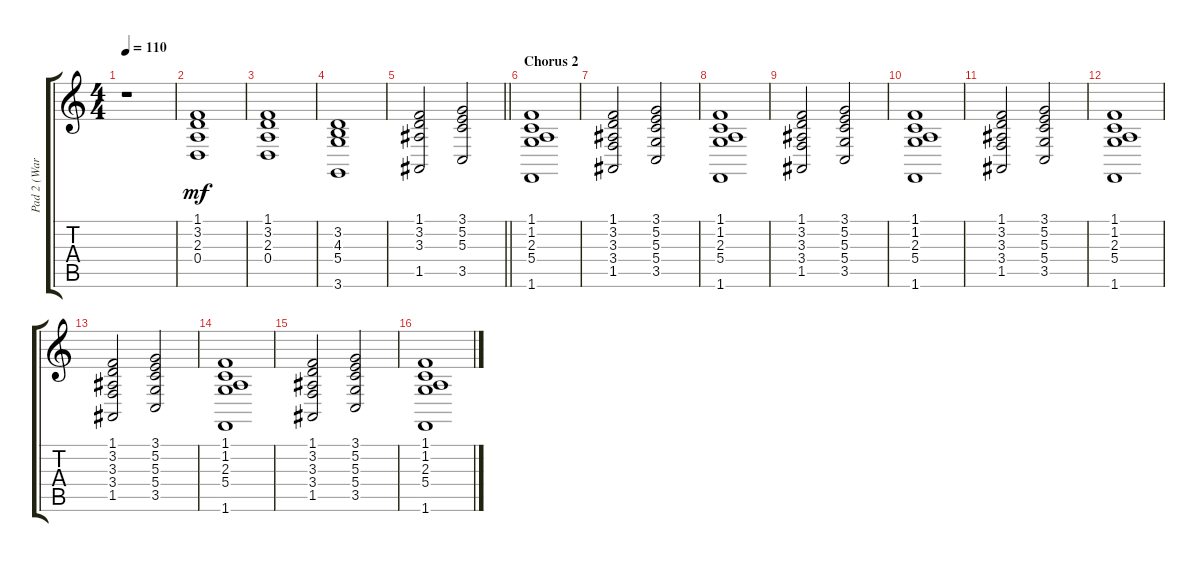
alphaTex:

\track ("Pad 2 (Warm)" "Pad 2 (War") {instrument pad2warm}
\staff {score tabs}
\tuning (E4 B3 G3 D3 A2 E2) {hide}
\ts (4 4)
\tempo 110
\clef g2
\ks c
r.1{dy mf} |
(1.1 3.2 2.3 0.4).1 |
(1.1 3.2 2.3 0.4).1 |
(3.2 4.3 5.4 3.6).1 |
\barLineRight lightlight
(1.1 3.2 3.3 1.5).2 (3.1 5.2 5.3 3.5).2 |
\section ("" "Chorus 2")
(1.1 1.2 2.3 5.4 1.6).1 |
(1.1 3.2 3.3 3.4 1.5).2 (3.1 5.2 5.3 5.4 3.5).2 |
(1.1 1.2 2.3 5.4 1.6).1 |
(1.1 3.2 3.3 3.4 1.5).2 (3.1 5.2 5.3 5.4 3.5).2 |
(1.1 1.2 2.3 5.4 1.6).1 |
(1.1 3.2 3.3 3.4 1.5).2 (3.1 5.2 5.3 5.4 3.5).2 |
(1.1 1.2 2.3 5.4 1.6).1 |
(1.1 3.2 3.3 3.4 1.5).2 (3.1 5.2 5.3 5.4 3.5).2 |
(1.1 1.2 2.3 5.4 1.6).1 |
(1.1 3.2 3.3 3.4 1.5).2 (3.1 5.2 5.3 5.4 3.5).2 |
(1.1 1.2 2.3 5.4 1.6).1
